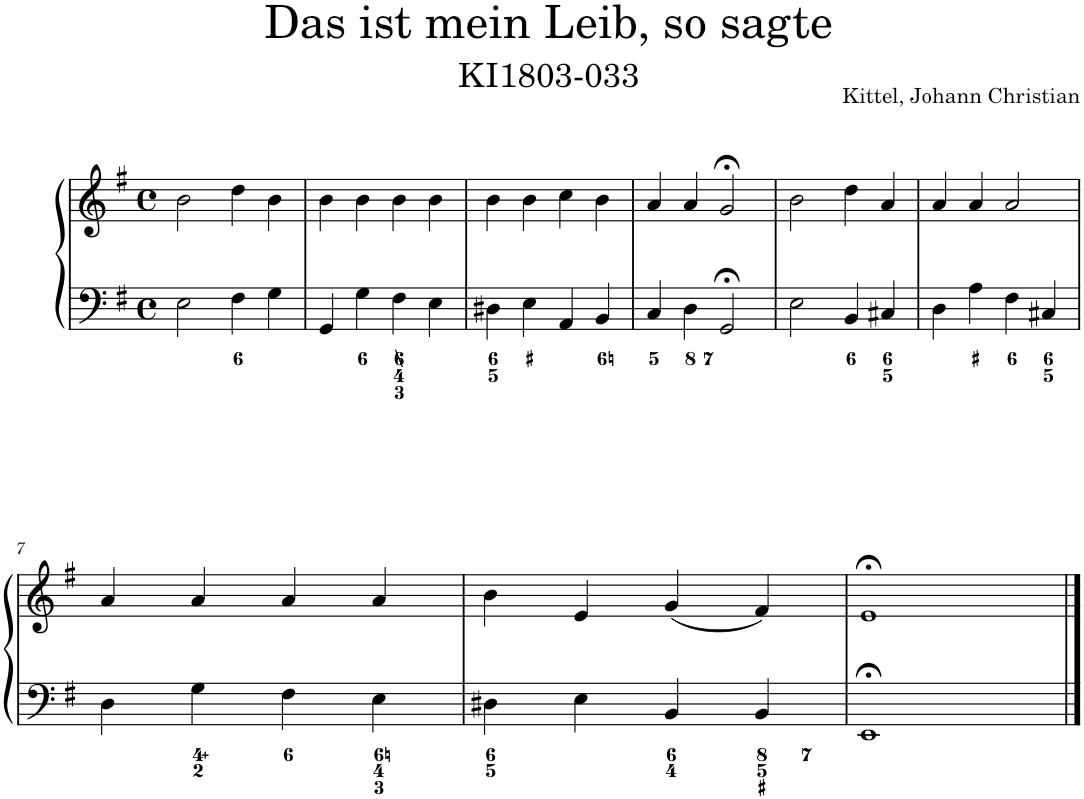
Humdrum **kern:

**kern	**kern
*part1	*part1
*staff2	*staff1
*I"Piano	*
*I'Pno.	*
*clefF4	*clefG2
*k[f#]	*k[f#]
*M4/4	*M4/4
*met(c)	*met(c)
=1	=1
2E\	2b\
4F#\	4dd\
4G\	4b\
=2	=2
4GG/	4b\
4G\	4b\
4F#\	4b\
4E\	4b\
=3	=3
4D#X\	4b\
4E\	4b\
4AA/	4cc\
4BB/	4b\
=4	=4
4C/	4a/
4D\	4a/
2GG;</	2g;</
=5	=5
2E\	2b\
4BB/	4dd\
4C#X/	4a/
=6	=6
4D\	4a/
4A\	4a/
4F#\	2a/
4C#X/	.
!!LO:LB:g=z
=7	=7
4D\	4a/
4G\	4a/
4F#\	4a/
4E\	4a/
=8	=8
4D#X\	4b\
4E\	4e/
4BB/	(4g/
4BB/	4f#/)
=9	=9
1EE;<	1e;<
==	==
*-	*-
